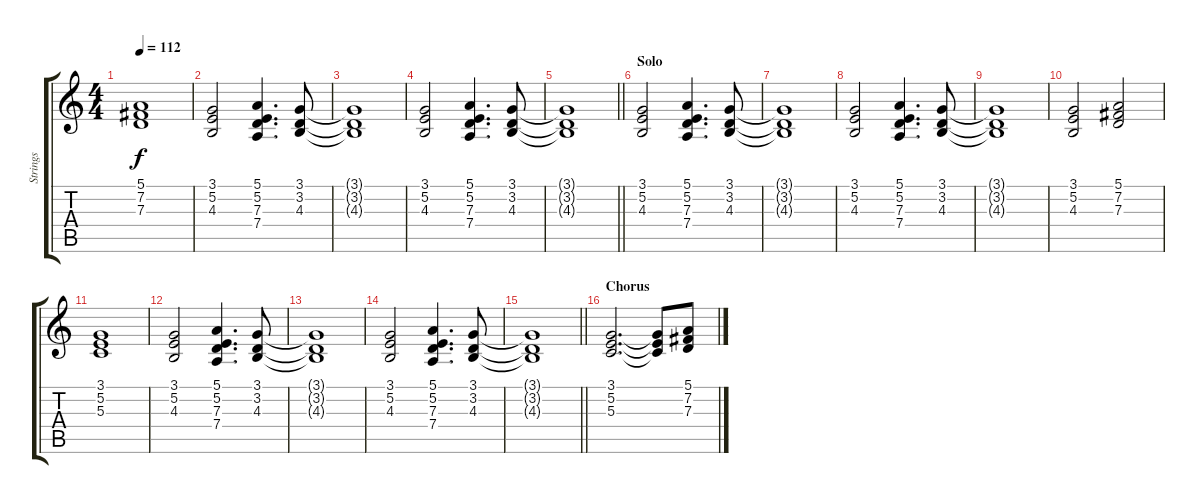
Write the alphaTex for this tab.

\track ("Strings" "Strings") {instrument stringensemble1}
\staff {score tabs}
\tuning (E4 B3 G3 D3 A2 E2) {hide}
\ts (4 4)
\tempo 112
\clef g2
\ks c
(5.1{t} 7.2{t} 7.3{t}).1{dy f} |
(3.1 5.2 4.3).2 (5.1 5.2 7.3 7.4).4{d} (3.1 3.2 4.3).8 |
(3.1{t} 3.2{t} 4.3{t}).1 |
(3.1 5.2 4.3).2 (5.1 5.2 7.3 7.4).4{d} (3.1 3.2 4.3).8 |
\barLineRight lightlight
(3.1{t} 3.2{t} 4.3{t}).1 |
\section ("" "Solo")
(3.1 5.2 4.3).2 (5.1 5.2 7.3 7.4).4{d} (3.1 3.2 4.3).8 |
(3.1{t} 3.2{t} 4.3{t}).1 |
(3.1 5.2 4.3).2 (5.1 5.2 7.3 7.4).4{d} (3.1 3.2 4.3).8 |
(3.1{t} 3.2{t} 4.3{t}).1 |
(3.1 5.2 4.3).2 (5.1 7.2 7.3).2 |
(3.1 5.2 5.3).1 |
(3.1 5.2 4.3).2 (5.1 5.2 7.3 7.4).4{d} (3.1 3.2 4.3).8 |
(3.1{t} 3.2{t} 4.3{t}).1 |
(3.1 5.2 4.3).2 (5.1 5.2 7.3 7.4).4{d} (3.1 3.2 4.3).8 |
\barLineRight lightlight
(3.1{t} 3.2{t} 4.3{t}).1 |
\section ("" "Chorus")
(3.1 5.2 5.3).2{d} (3.1{t} 5.2{t} 5.3{t}).8 (5.1 7.2 7.3).8
